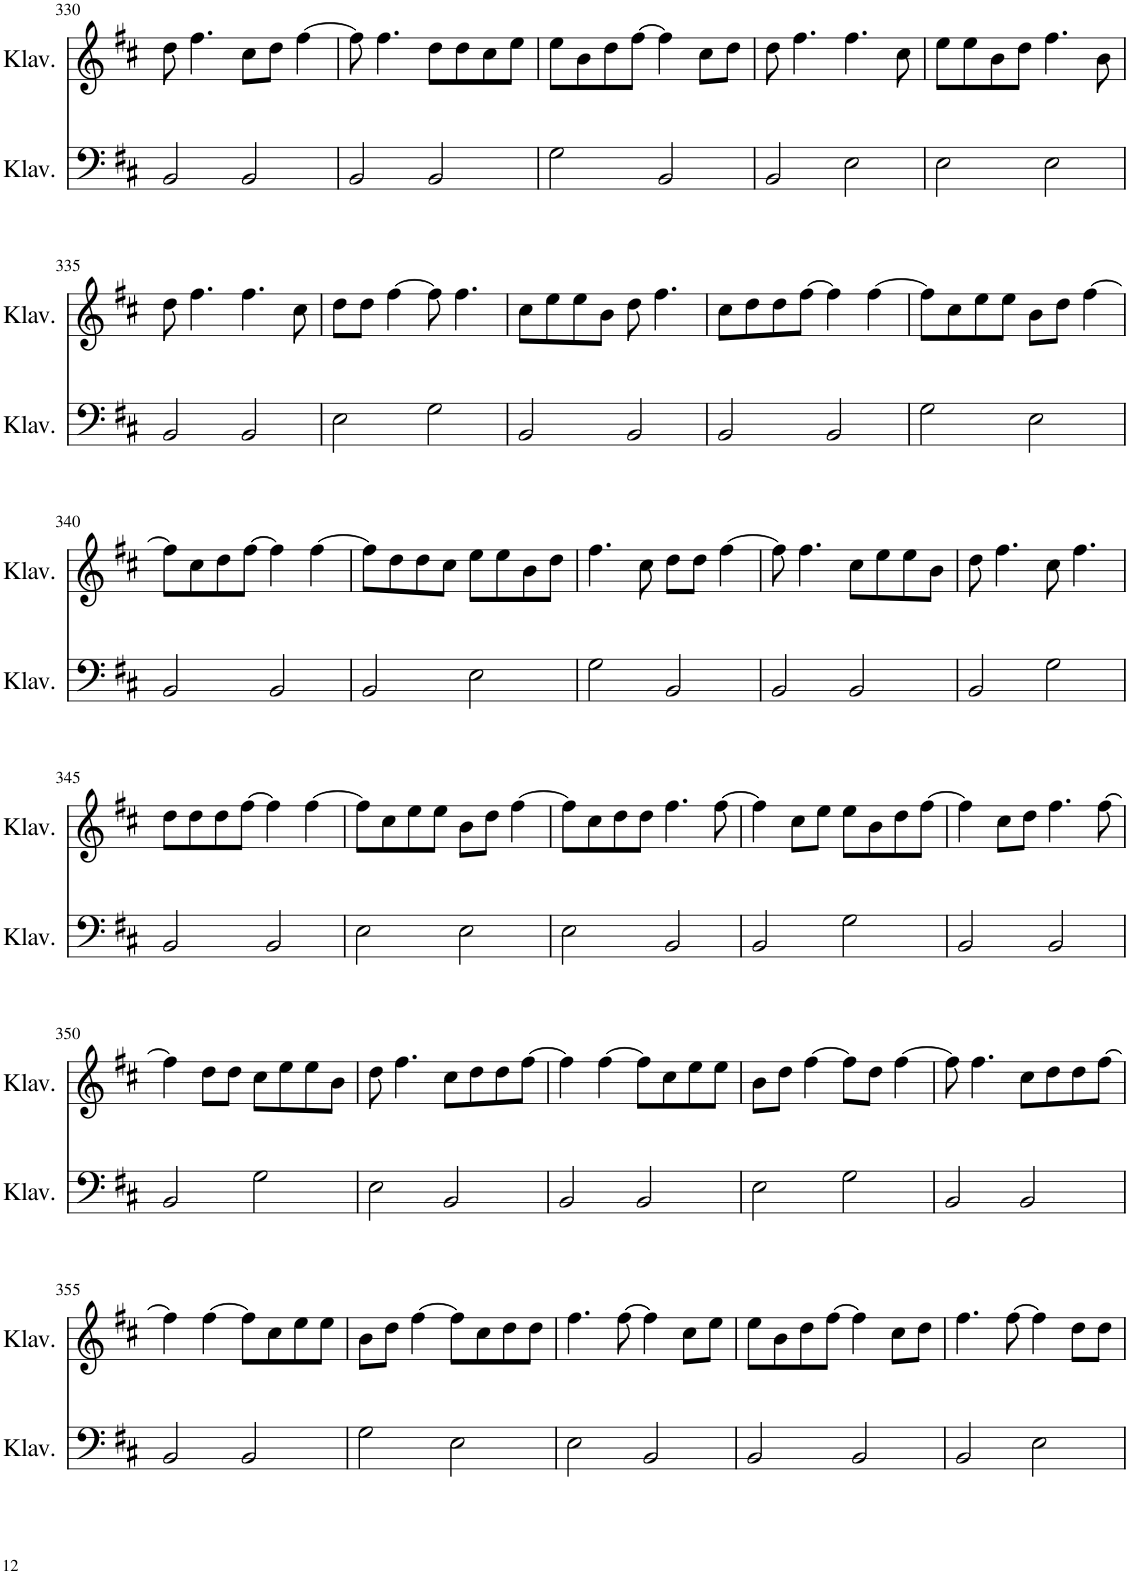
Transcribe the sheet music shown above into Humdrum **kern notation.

**kern	**kern
*part2	*part1
*staff2	*staff1
*I"Klavier	*I"Klavier
*I'Klav.	*I'Klav.
!!LO:PB:g=z
*clefF4	*clefG2
*k[f#c#]	*k[f#c#]
*M4/4	*M4/4
=330	=330
2BB/	8dd\
.	4.ff#\
2BB/	8cc#\L
.	8dd\J
.	[4ff#\
=331	=331
2BB/	8ff#\]
.	4.ff#\
2BB/	8dd\L
.	8dd\
.	8cc#\
.	8ee\J
=332	=332
2G\	8ee\L
.	8b\
.	8dd\
.	[8ff#\J
2BB/	4ff#\]
.	8cc#\L
.	8dd\J
=333	=333
2BB/	8dd\
.	4.ff#\
2E\	4.ff#\
.	8cc#\
=334	=334
2E\	8ee\L
.	8ee\
.	8b\
.	8dd\J
2E\	4.ff#\
.	8b\
!!LO:LB:g=z
=335	=335
2BB/	8dd\
.	4.ff#\
2BB/	4.ff#\
.	8cc#\
=336	=336
2E\	8dd\L
.	8dd\J
.	[4ff#\
2G\	8ff#\]
.	4.ff#\
=337	=337
2BB/	8cc#\L
.	8ee\
.	8ee\
.	8b\J
2BB/	8dd\
.	4.ff#\
=338	=338
2BB/	8cc#\L
.	8dd\
.	8dd\
.	[8ff#\J
2BB/	4ff#\]
.	[4ff#\
=339	=339
2G\	8ff#\L]
.	8cc#\
.	8ee\
.	8ee\J
2E\	8b\L
.	8dd\J
.	[4ff#\
!!LO:LB:g=z
=340	=340
2BB/	8ff#\L]
.	8cc#\
.	8dd\
.	[8ff#\J
2BB/	4ff#\]
.	[4ff#\
=341	=341
2BB/	8ff#\L]
.	8dd\
.	8dd\
.	8cc#\J
2E\	8ee\L
.	8ee\
.	8b\
.	8dd\J
=342	=342
2G\	4.ff#\
.	8cc#\
2BB/	8dd\L
.	8dd\J
.	[4ff#\
=343	=343
2BB/	8ff#\]
.	4.ff#\
2BB/	8cc#\L
.	8ee\
.	8ee\
.	8b\J
=344	=344
2BB/	8dd\
.	4.ff#\
2G\	8cc#\
.	4.ff#\
!!LO:LB:g=z
=345	=345
2BB/	8dd\L
.	8dd\
.	8dd\
.	[8ff#\J
2BB/	4ff#\]
.	[4ff#\
=346	=346
2E\	8ff#\L]
.	8cc#\
.	8ee\
.	8ee\J
2E\	8b\L
.	8dd\J
.	[4ff#\
=347	=347
2E\	8ff#\L]
.	8cc#\
.	8dd\
.	8dd\J
2BB/	4.ff#\
.	[8ff#\
=348	=348
2BB/	4ff#\]
.	8cc#\L
.	8ee\J
2G\	8ee\L
.	8b\
.	8dd\
.	[8ff#\J
=349	=349
2BB/	4ff#\]
.	8cc#\L
.	8dd\J
2BB/	4.ff#\
.	[8ff#\
!!LO:LB:g=z
=350	=350
2BB/	4ff#\]
.	8dd\L
.	8dd\J
2G\	8cc#\L
.	8ee\
.	8ee\
.	8b\J
=351	=351
2E\	8dd\
.	4.ff#\
2BB/	8cc#\L
.	8dd\
.	8dd\
.	[8ff#\J
=352	=352
2BB/	4ff#\]
.	[4ff#\
2BB/	8ff#\L]
.	8cc#\
.	8ee\
.	8ee\J
=353	=353
2E\	8b\L
.	8dd\J
.	[4ff#\
2G\	8ff#\L]
.	8dd\J
.	[4ff#\
=354	=354
2BB/	8ff#\]
.	4.ff#\
2BB/	8cc#\L
.	8dd\
.	8dd\
.	[8ff#\J
!!LO:LB:g=z
=355	=355
2BB/	4ff#\]
.	[4ff#\
2BB/	8ff#\L]
.	8cc#\
.	8ee\
.	8ee\J
=356	=356
2G\	8b\L
.	8dd\J
.	[4ff#\
2E\	8ff#\L]
.	8cc#\
.	8dd\
.	8dd\J
=357	=357
2E\	4.ff#\
.	[8ff#\
2BB/	4ff#\]
.	8cc#\L
.	8ee\J
=358	=358
2BB/	8ee\L
.	8b\
.	8dd\
.	[8ff#\J
2BB/	4ff#\]
.	8cc#\L
.	8dd\J
=359	=359
2BB/	4.ff#\
.	[8ff#\
2E\	4ff#\]
.	8dd\L
.	8dd\J
=	=
*-	*-
